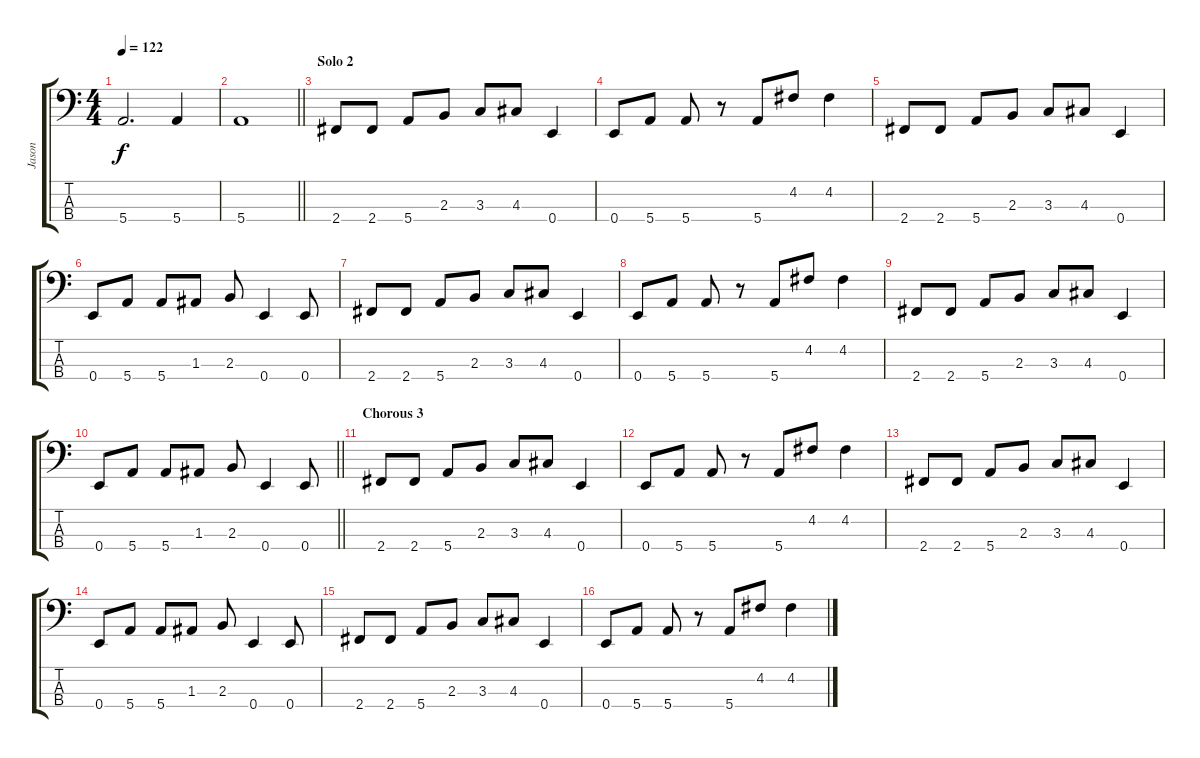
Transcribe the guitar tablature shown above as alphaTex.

\track ("Jason" "Jason") {instrument electricbassfinger}
\staff {score tabs}
\tuning (G2 D2 A1 E1) {hide}
\ts (4 4)
\tempo 122
\clef f4
\ks c
5.4.2{d dy f} 5.4.4 |
\barLineRight lightlight
5.4.1 |
\section ("" "Solo 2")
2.4.8 2.4.8 5.4.8 2.3.8 3.3.8 4.3.8 0.4.4 |
0.4.8 5.4.8 5.4.8 r.8 5.4.8 4.2.8 4.2.4 |
2.4.8 2.4.8 5.4.8 2.3.8 3.3.8 4.3.8 0.4.4 |
0.4.8 5.4.8 5.4.8 1.3.8 2.3.8 0.4.4 0.4.8 |
2.4.8 2.4.8 5.4.8 2.3.8 3.3.8 4.3.8 0.4.4 |
0.4.8 5.4.8 5.4.8 r.8 5.4.8 4.2.8 4.2.4 |
2.4.8 2.4.8 5.4.8 2.3.8 3.3.8 4.3.8 0.4.4 |
\barLineRight lightlight
0.4.8 5.4.8 5.4.8 1.3.8 2.3.8 0.4.4 0.4.8 |
\section ("" "Chorous 3")
2.4.8 2.4.8 5.4.8 2.3.8 3.3.8 4.3.8 0.4.4 |
0.4.8 5.4.8 5.4.8 r.8 5.4.8 4.2.8 4.2.4 |
2.4.8 2.4.8 5.4.8 2.3.8 3.3.8 4.3.8 0.4.4 |
0.4.8 5.4.8 5.4.8 1.3.8 2.3.8 0.4.4 0.4.8 |
2.4.8 2.4.8 5.4.8 2.3.8 3.3.8 4.3.8 0.4.4 |
0.4.8 5.4.8 5.4.8 r.8 5.4.8 4.2.8 4.2.4
